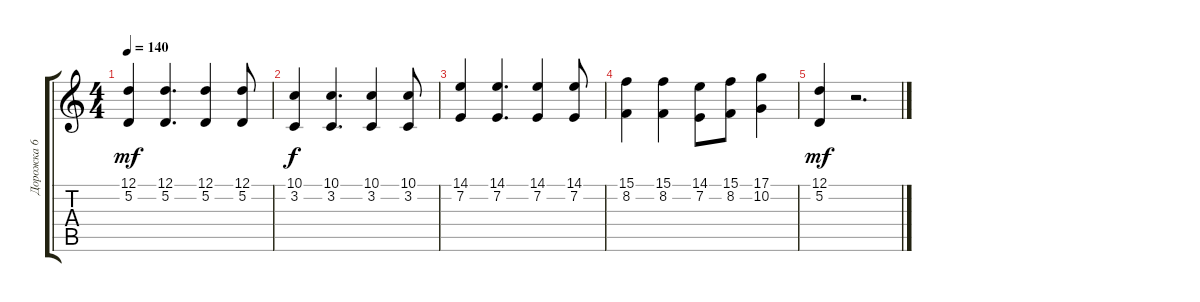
\track ("Дорожка 6" "Дорожка 6") {instrument musicbox}
\staff {score tabs}
\tuning (D4 A3 F3 C3 G2 C2) {hide}
\ts (4 4)
\tempo 140
\clef g2
\ks c
(12.1 5.2).4{dy mf} (12.1 5.2).4{d} (12.1 5.2).4 (12.1 5.2).8 |
(10.1 3.2).4{dy f} (10.1 3.2).4{d} (10.1 3.2).4 (10.1 3.2).8 |
(14.1 7.2).4 (14.1 7.2).4{d} (14.1 7.2).4 (14.1 7.2).8 |
(15.1 8.2).4 (15.1 8.2).4 (14.1 7.2).8 (15.1 8.2).8 (17.1 10.2).4 |
(12.1 5.2).4{dy mf} r.2{d}
